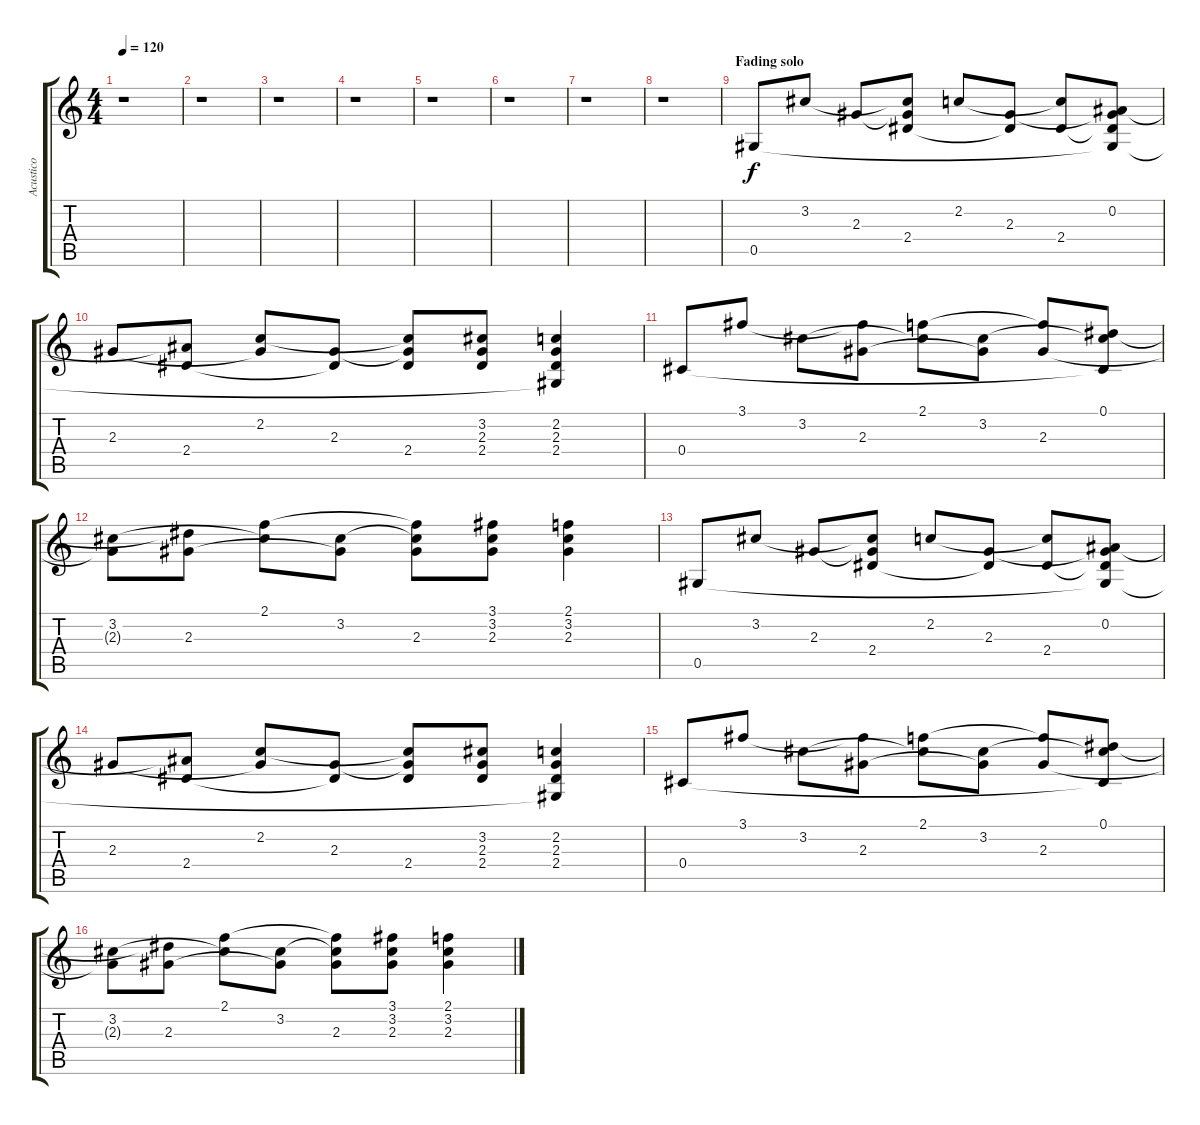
\track ("Acustico" "Acustico") {instrument acousticguitarnylon}
\staff {score tabs}
\tuning (Eb4 Bb3 Gb3 Db3 Ab2 Eb2) {hide}
\ts (4 4)
\tempo 120
\clef g2
\ks c
r.1{dy f} |
r.1 |
r.1 |
r.1 |
r.1 |
r.1 |
r.1 |
r.1 |
\section ("" "Fading solo")
0.5.8 3.2.8 2.3.8 (3.2{t} 2.3{t} 2.4).8 2.2.8 (2.3 2.4{t}).8 (2.2{t} 2.4).8 (0.2 2.3{t} 2.4{t} 0.5{t}).8 |
2.3.8 (0.2{t} 2.4).8 (2.2 2.3{t}).8 (2.3 2.4{t}).8 (2.2{t} 2.3{t} 2.4).8 (3.2 2.3 2.4).8 (2.2 2.3 2.4 0.5{t}).4 |
0.4.8 3.1.8 3.2.8 (3.1{t} 2.3).8 (2.1 3.2{t}).8 (3.2 2.3{t}).8 (2.1{t} 2.3).8 (0.1 3.2{t} 0.4{t}).8 |
(3.2 2.3{t}).8 (0.1{t} 2.3).8 (2.1 3.2{t}).8 (3.2 2.3{t}).8 (2.1{t} 3.2{t} 2.3).8 (3.1 3.2 2.3).8 (2.1 3.2 2.3).4 |
0.5.8 3.2.8 2.3.8 (3.2{t} 2.3{t} 2.4).8 2.2.8 (2.3 2.4{t}).8 (2.2{t} 2.4).8 (0.2 2.3{t} 2.4{t} 0.5{t}).8 |
2.3.8 (0.2{t} 2.4).8 (2.2 2.3{t}).8 (2.3 2.4{t}).8 (2.2{t} 2.3{t} 2.4).8 (3.2 2.3 2.4).8 (2.2 2.3 2.4 0.5{t}).4 |
0.4.8 3.1.8 3.2.8 (3.1{t} 2.3).8 (2.1 3.2{t}).8 (3.2 2.3{t}).8 (2.1{t} 2.3).8 (0.1 3.2{t} 0.4{t}).8 |
(3.2 2.3{t}).8 (0.1{t} 2.3).8 (2.1 3.2{t}).8 (3.2 2.3{t}).8 (2.1{t} 3.2{t} 2.3).8 (3.1 3.2 2.3).8 (2.1 3.2 2.3).4
